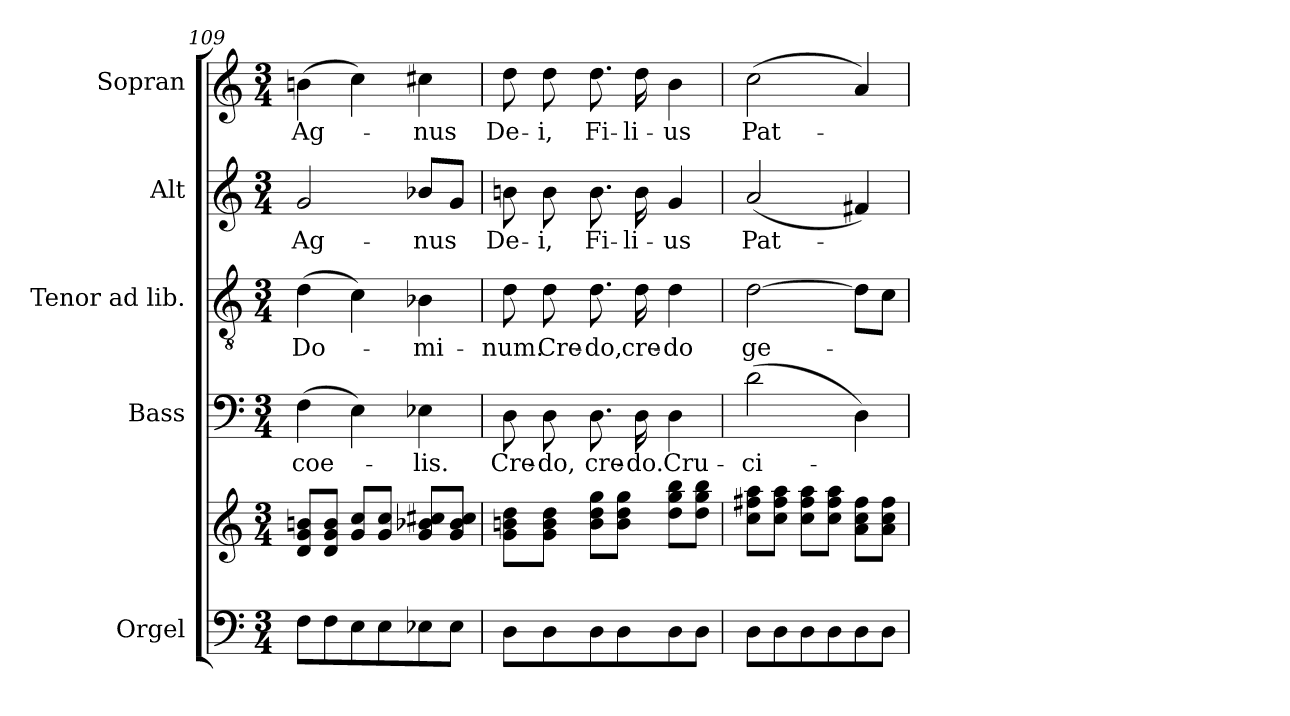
**kern	**kern	**kern	**text	**kern	**text	**kern	**text	**kern	**text
*part5	*part5	*part4	*part4	*part3	*part3	*part2	*part2	*part1	*part1
*staff6	*staff5	*staff4	*staff4	*staff3	*staff3	*staff2	*staff2	*staff1	*staff1
*I"Orgel	*	*I"Bass	*	*I"Tenor ad lib.	*	*I"Alt	*	*I"Sopran	*
*I'Org.	*	*I'B	*	*I'T	*	*I'A	*	*I'S	*
*clefF4	*clefG2	*clefF4	*	*clefGv2	*	*clefG2	*	*clefG2	*
*k[]	*k[]	*k[]	*	*k[]	*	*k[]	*	*k[]	*
*C:	*C:	*C:	*	*C:	*	*C:	*	*C:	*
*M3/4	*M3/4	*M3/4	*	*M3/4	*	*M3/4	*	*M3/4	*
=109	=109	=109	=109	=109	=109	=109	=109	=109	=109
!	!	!	!LO:LY:b	!	!LO:LY:b	!	!LO:LY:b	!	!LO:LY:b
8F\L	8d/ 8g/ 8bn/L	(>4F\	coe-	(>4d\	Do-	2g/	Ag-	(>4bn\	Ag-
8F\	8d/ 8g/ 8b/J	.	.	.	.	.	.	.	.
8E\	8g/ 8cc/L	4E\)	.	4c\)	.	.	.	4cc\)	.
8E\	8g/ 8cc/J	.	.	.	.	.	.	.	.
!	!	!	!LO:LY:b	!	!LO:LY:b	!	!LO:LY:b	!	!LO:LY:b
8E-X\	8g/ 8b-X/ 8cc#X/L	4E-X\	-lis.	4B-X\	-mi-	8b-X/L	-nus	4cc#X\	-nus
8E-\J	8g/ 8b-/ 8cc#/J	.	.	.	.	8g/J	.	.	.
=110	=110	=110	=110	=110	=110	=110	=110	=110	=110
!	!	!	!LO:LY:b	!	!LO:LY:b	!	!LO:LY:b	!	!LO:LY:b
8D\L	8g\ 8bn\ 8dd\L	8D\	Cre-	8d\	-num.	8bn\	De-	8dd\	De-
!	!	!	!LO:LY:b	!	!LO:LY:b	!	!LO:LY:b	!	!LO:LY:b
8D\	8g\ 8b\ 8dd\J	8D\	-do,	8d\	Cre-	8b\	-i,	8dd\	-i,
!	!	!	!LO:LY:b	!	!LO:LY:b	!	!LO:LY:b	!	!LO:LY:b
8D\	8b\ 8dd\ 8gg\L	8.D\	cre-	8.d\	-do,	8.b\	Fi-	8.dd\	Fi-
8D\	8b\ 8dd\ 8gg\J	.	.	.	.	.	.	.	.
!	!	!	!LO:LY:b	!	!LO:LY:b	!	!LO:LY:b	!	!LO:LY:b
.	.	16D\	-do.	16d\	cre-	16b\	-li-	16dd\	-li-
!	!	!	!LO:LY:b	!	!LO:LY:b	!	!LO:LY:b	!	!LO:LY:b
8D\	8dd\ 8gg\ 8bb\L	4D\	Cru-	4d\	-do	4g/	-us	4b\	-us
8D\J	8dd\ 8gg\ 8bb\J	.	.	.	.	.	.	.	.
!!LO:LB:g=z
=111	=111	=111	=111	=111	=111	=111	=111	=111	=111
!	!	!	!LO:LY:b	!	!LO:LY:b	!	!LO:LY:b	!	!LO:LY:b
8D\L	8cc\ 8ff#X\ 8aa\L	(>2d\	-ci-	[2d\	ge-	(<2a/	Pat-	(>2cc\	Pat-
8D\	8cc\ 8ff#\ 8aa\J	.	.	.	.	.	.	.	.
8D\	8cc\ 8ff#\ 8aa\L	.	.	.	.	.	.	.	.
8D\	8cc\ 8ff#\ 8aa\J	.	.	.	.	.	.	.	.
8D\	8a\ 8cc\ 8ff#\L	4D\)	.	8d\L]	.	4f#X/)	.	4a/)	.
8D\J	8a\ 8cc\ 8ff#\J	.	.	8c\J	.	.	.	.	.
=	=	=	=	=	=	=	=	=	=
*-	*-	*-	*-	*-	*-	*-	*-	*-	*-
